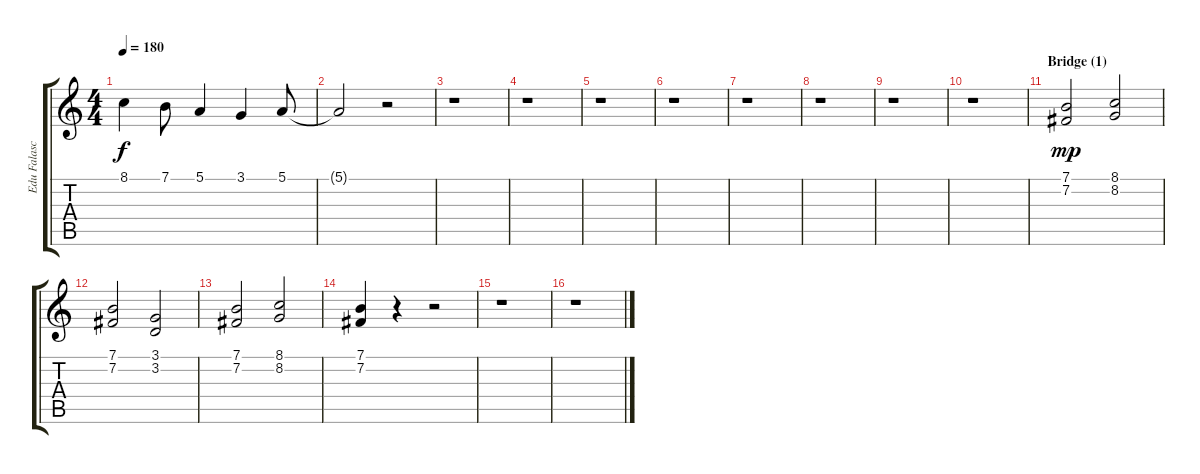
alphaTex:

\track ("Edu Falaschi" "Edu Falasc") {instrument clarinet}
\staff {score tabs}
\tuning (E4 B3 G3 D3 A2 E2) {hide}
\ts (4 4)
\tempo 180
\clef g2
\ks c
8.1{t}.4{dy f} 7.1.8 5.1.4 3.1.4 5.1.8 |
5.1{t}.2 r.2 |
r.1 |
r.1 |
r.1 |
r.1 |
r.1 |
r.1 |
r.1 |
r.1 |
\section ("" "Bridge (1)")
(7.1 7.2).2{dy mp} (8.1 8.2).2 |
(7.1 7.2).2 (3.1 3.2).2 |
(7.1 7.2).2 (8.1 8.2).2 |
(7.1 7.2).4 r.4 r.2 |
r.1 |
r.1
